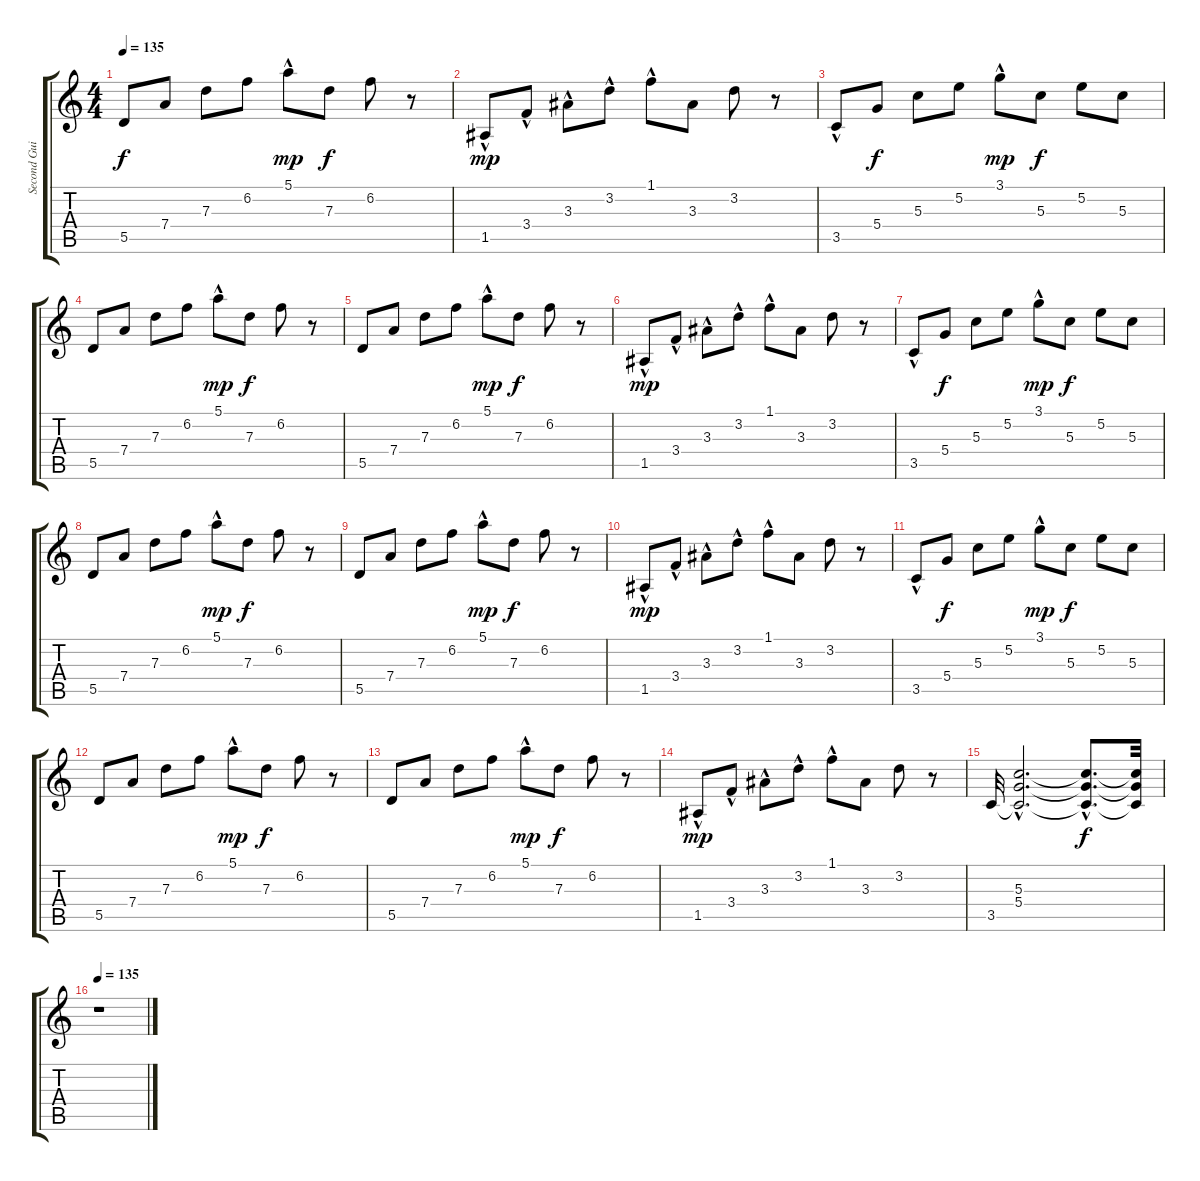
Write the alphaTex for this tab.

\track ("Second Guitar" "Second Gui") {instrument electricguitarjazz}
\staff {score tabs}
\tuning (E4 B3 G3 D3 A2 E2) {hide}
\ts (4 4)
\tempo 135
\clef g2
\ks c
5.5.8{dy f} 7.4.8 7.3.8 6.2.8 5.1{hac}.8{dy mp} 7.3.8{dy f} 6.2.8 r.8 |
1.5{hac}.8{dy mp} 3.4{hac}.8 3.3{hac}.8 3.2{hac}.8 1.1{hac}.8 3.3.8 3.2.8 r.8 |
3.5{hac}.8 5.4.8{dy f} 5.3.8 5.2.8 3.1{hac}.8{dy mp} 5.3.8{dy f} 5.2.8 5.3.8 |
5.5.8 7.4.8 7.3.8 6.2.8 5.1{hac}.8{dy mp} 7.3.8{dy f} 6.2.8 r.8 |
5.5.8 7.4.8 7.3.8 6.2.8 5.1{hac}.8{dy mp} 7.3.8{dy f} 6.2.8 r.8 |
1.5{hac}.8{dy mp} 3.4{hac}.8 3.3{hac}.8 3.2{hac}.8 1.1{hac}.8 3.3.8 3.2.8 r.8 |
3.5{hac}.8 5.4.8{dy f} 5.3.8 5.2.8 3.1{hac}.8{dy mp} 5.3.8{dy f} 5.2.8 5.3.8 |
5.5.8 7.4.8 7.3.8 6.2.8 5.1{hac}.8{dy mp} 7.3.8{dy f} 6.2.8 r.8 |
5.5.8 7.4.8 7.3.8 6.2.8 5.1{hac}.8{dy mp} 7.3.8{dy f} 6.2.8 r.8 |
1.5{hac}.8{dy mp} 3.4{hac}.8 3.3{hac}.8 3.2{hac}.8 1.1{hac}.8 3.3.8 3.2.8 r.8 |
3.5{hac}.8 5.4.8{dy f} 5.3.8 5.2.8 3.1{hac}.8{dy mp} 5.3.8{dy f} 5.2.8 5.3.8 |
5.5.8 7.4.8 7.3.8 6.2.8 5.1{hac}.8{dy mp} 7.3.8{dy f} 6.2.8 r.8 |
5.5.8 7.4.8 7.3.8 6.2.8 5.1{hac}.8{dy mp} 7.3.8{dy f} 6.2.8 r.8 |
1.5{hac}.8{dy mp} 3.4{hac}.8 3.3{hac}.8 3.2{hac}.8 1.1{hac}.8 3.3.8 3.2.8 r.8 |
3.5.32 (5.3{hac} 5.4{hac} 3.5{hac t}).2{d} (5.3{hac t} 5.4{hac t} 3.5{hac t}).8{d dy f} (5.3{t} 5.4{t} 3.5{t}).32 |
\tempo 135
r.1
